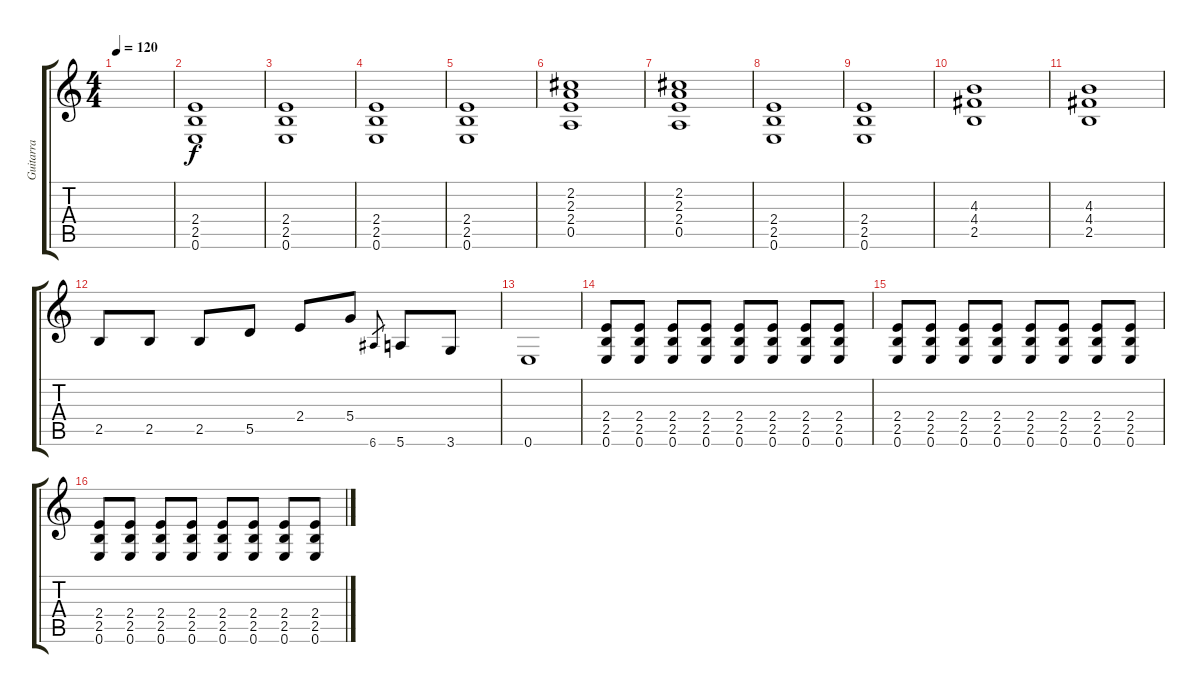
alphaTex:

\track ("Guitarra" "Guitarra") {instrument electricguitarclean}
\staff {score tabs}
\tuning (E4 B3 G3 D3 A2 E2) {hide}
\ts (4 4)
\tempo 120
\clef g2
\ks c
|
(2.4 2.5 0.6).1 |
(2.4 2.5 0.6).1 |
(2.4 2.5 0.6).1 |
(2.4 2.5 0.6).1 |
(2.2 2.3 2.4 0.5).1 |
(2.2 2.3 2.4 0.5).1 |
(2.4 2.5 0.6).1 |
(2.4 2.5 0.6).1 |
(4.3 4.4 2.5).1 |
(4.3 4.4 2.5).1 |
2.5.8 2.5.8 2.5.8 5.5.8 2.4.8 5.4.8 6.6.8{gr} 5.6.8 3.6.8 |
0.6.1 |
(2.4 2.5 0.6).8 (2.4 2.5 0.6).8 (2.4 2.5 0.6).8 (2.4 2.5 0.6).8 (2.4 2.5 0.6).8 (2.4 2.5 0.6).8 (2.4 2.5 0.6).8 (2.4 2.5 0.6).8 |
(2.4 2.5 0.6).8 (2.4 2.5 0.6).8 (2.4 2.5 0.6).8 (2.4 2.5 0.6).8 (2.4 2.5 0.6).8 (2.4 2.5 0.6).8 (2.4 2.5 0.6).8 (2.4 2.5 0.6).8 |
(2.4 2.5 0.6).8 (2.4 2.5 0.6).8 (2.4 2.5 0.6).8 (2.4 2.5 0.6).8 (2.4 2.5 0.6).8 (2.4 2.5 0.6).8 (2.4 2.5 0.6).8 (2.4 2.5 0.6).8
